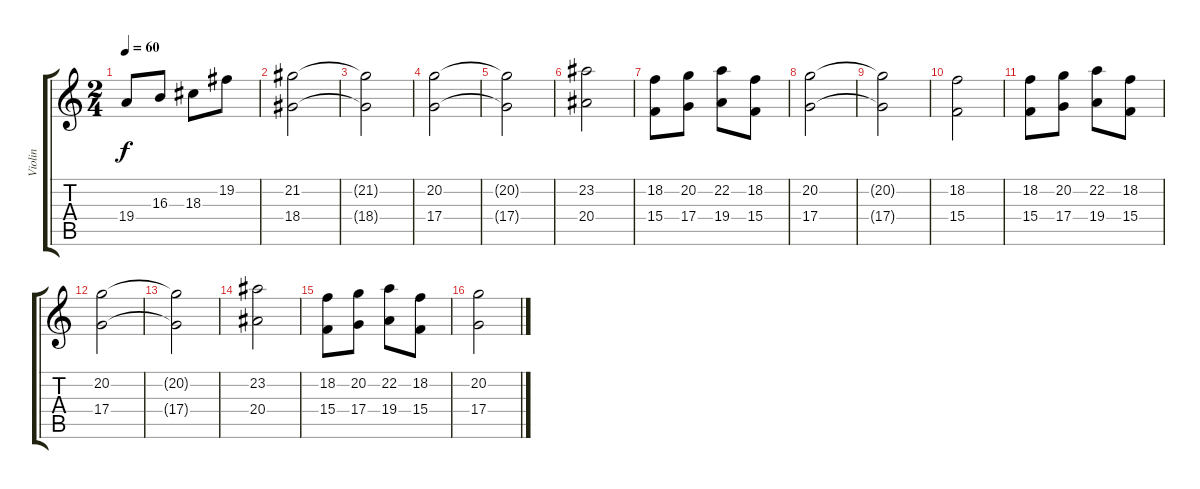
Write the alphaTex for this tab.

\track ("Violin" "Violin") {instrument stringensemble2}
\staff {score tabs}
\tuning (E4 B3 G3 D3 A2 E2) {hide}
\ts (2 4)
\tempo 60
\clef g2
\ks c
19.4.8{dy f} 16.3.8 18.3.8 19.2.8 |
(21.2 18.4).2 |
(21.2{t} 18.4{t}).2 |
(20.2 17.4).2 |
(20.2{t} 17.4{t}).2 |
(23.2 20.4).2 |
(18.2 15.4).8 (20.2 17.4).8 (22.2 19.4).8 (18.2 15.4).8 |
(20.2 17.4).2 |
(20.2{t} 17.4{t}).2 |
(18.2 15.4).2 |
(18.2 15.4).8 (20.2 17.4).8 (22.2 19.4).8 (18.2 15.4).8 |
(20.2 17.4).2 |
(20.2{t} 17.4{t}).2 |
(23.2 20.4).2 |
(18.2 15.4).8 (20.2 17.4).8 (22.2 19.4).8 (18.2 15.4).8 |
(20.2 17.4).2
